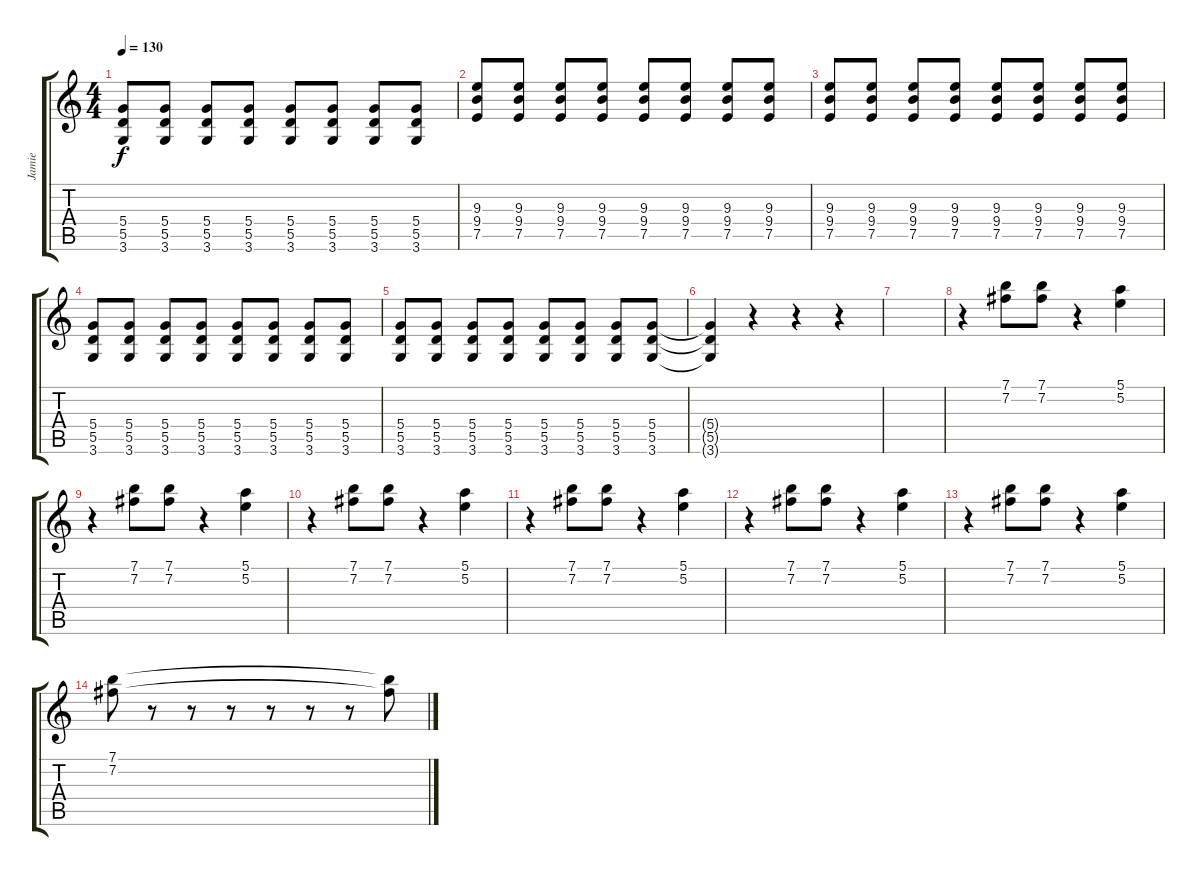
\track ("Jamie" "Jamie") {instrument overdrivenguitar}
\staff {score tabs}
\tuning (E4 B3 G3 D3 A2 E2) {hide}
\ts (4 4)
\tempo 130
\clef g2
\ks c
(5.4 5.5 3.6).8{dy f} (5.4 5.5 3.6).8 (5.4 5.5 3.6).8 (5.4 5.5 3.6).8 (5.4 5.5 3.6).8 (5.4 5.5 3.6).8 (5.4 5.5 3.6).8 (5.4 5.5 3.6).8 |
(9.3 9.4 7.5).8 (9.3 9.4 7.5).8 (9.3 9.4 7.5).8 (9.3 9.4 7.5).8 (9.3 9.4 7.5).8 (9.3 9.4 7.5).8 (9.3 9.4 7.5).8 (9.3 9.4 7.5).8 |
(9.3 9.4 7.5).8 (9.3 9.4 7.5).8 (9.3 9.4 7.5).8 (9.3 9.4 7.5).8 (9.3 9.4 7.5).8 (9.3 9.4 7.5).8 (9.3 9.4 7.5).8 (9.3 9.4 7.5).8 |
(5.4 5.5 3.6).8 (5.4 5.5 3.6).8 (5.4 5.5 3.6).8 (5.4 5.5 3.6).8 (5.4 5.5 3.6).8 (5.4 5.5 3.6).8 (5.4 5.5 3.6).8 (5.4 5.5 3.6).8 |
(5.4 5.5 3.6).8 (5.4 5.5 3.6).8 (5.4 5.5 3.6).8 (5.4 5.5 3.6).8 (5.4 5.5 3.6).8 (5.4 5.5 3.6).8 (5.4 5.5 3.6).8 (5.4 5.5 3.6).8 |
(5.4{t} 5.5{t} 3.6{t}).4 r.4 r.4 r.4 |
|
r.4 (7.1 7.2).8 (7.1 7.2).8 r.4 (5.1 5.2).4 |
r.4 (7.1 7.2).8 (7.1 7.2).8 r.4 (5.1 5.2).4 |
r.4 (7.1 7.2).8 (7.1 7.2).8 r.4 (5.1 5.2).4 |
r.4 (7.1 7.2).8 (7.1 7.2).8 r.4 (5.1 5.2).4 |
r.4 (7.1 7.2).8 (7.1 7.2).8 r.4 (5.1 5.2).4 |
r.4 (7.1 7.2).8 (7.1 7.2).8 r.4 (5.1 5.2).4 |
(7.1 7.2).8 r.8 r.8 r.8 r.8 r.8 r.8 (7.1{t} 7.2{t}).8
